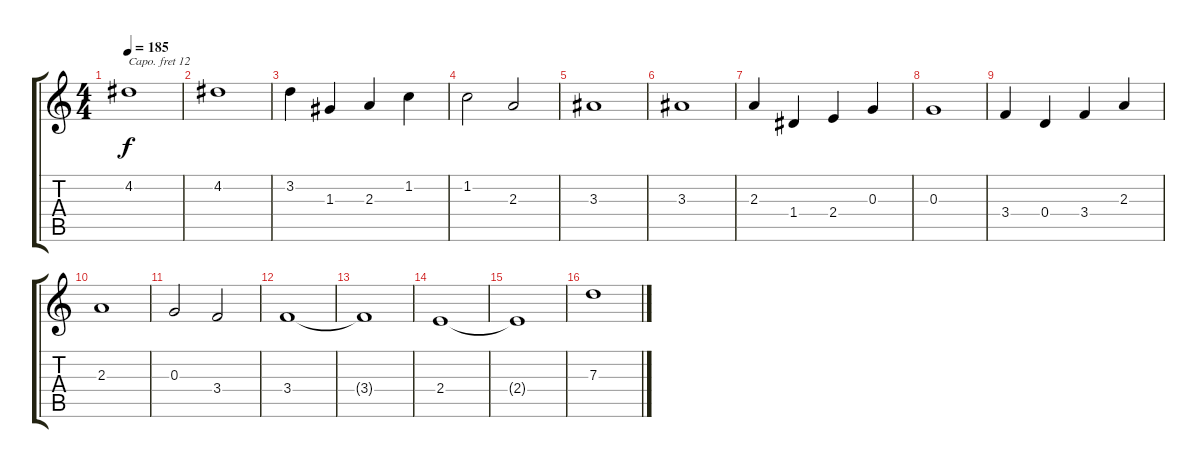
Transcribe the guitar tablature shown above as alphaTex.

\track "" {instrument churchorgan}
\staff {score tabs}
\capo 12
\tuning (E4 B3 G3 D3 A2 E2) {hide}
\ts (4 4)
\tempo 185
\clef g2
\ks c
4.2.1{dy f} |
4.2.1 |
3.2.4 1.3.4 2.3.4 1.2.4 |
1.2.2 2.3.2 |
3.3.1 |
3.3.1 |
2.3.4 1.4.4 2.4.4 0.3.4 |
0.3.1 |
3.4.4 0.4.4 3.4.4 2.3.4 |
2.3.1 |
0.3.2 3.4.2 |
3.4.1 |
3.4{t}.1 |
2.4.1 |
2.4{t}.1 |
7.3.1
